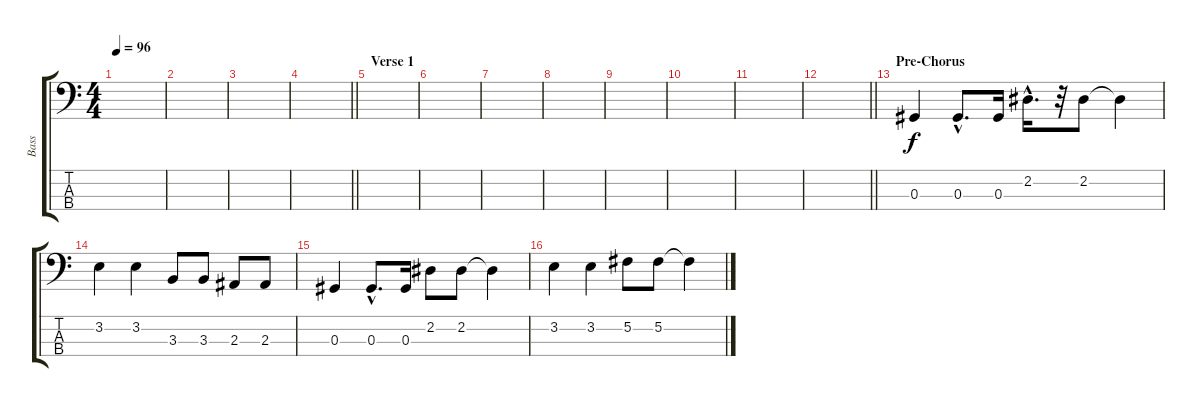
\track ("Bass" "Bass") {instrument electricbassfinger}
\staff {score tabs}
\tuning (Gb2 Db2 Ab1 Eb1) {hide}
\ts (4 4)
\tempo 96
\clef f4
\ks c
|
|
|
\barLineRight lightlight
|
\section ("" "Verse 1")
|
|
|
|
|
|
|
\barLineRight lightlight
|
\section ("" "Pre-Chorus")
0.3.4 0.3{hac}.8{d} 0.3.16 2.2{hac}.16{d} r.32 2.2.8 2.2{t}.4 |
3.2.4 3.2.4 3.3.8 3.3.8 2.3.8 2.3.8 |
0.3.4 0.3{hac}.8{d} 0.3.16 2.2.8 2.2.8 2.2{t}.4 |
3.2.4 3.2.4 5.2.8 5.2.8 5.2{t}.4
